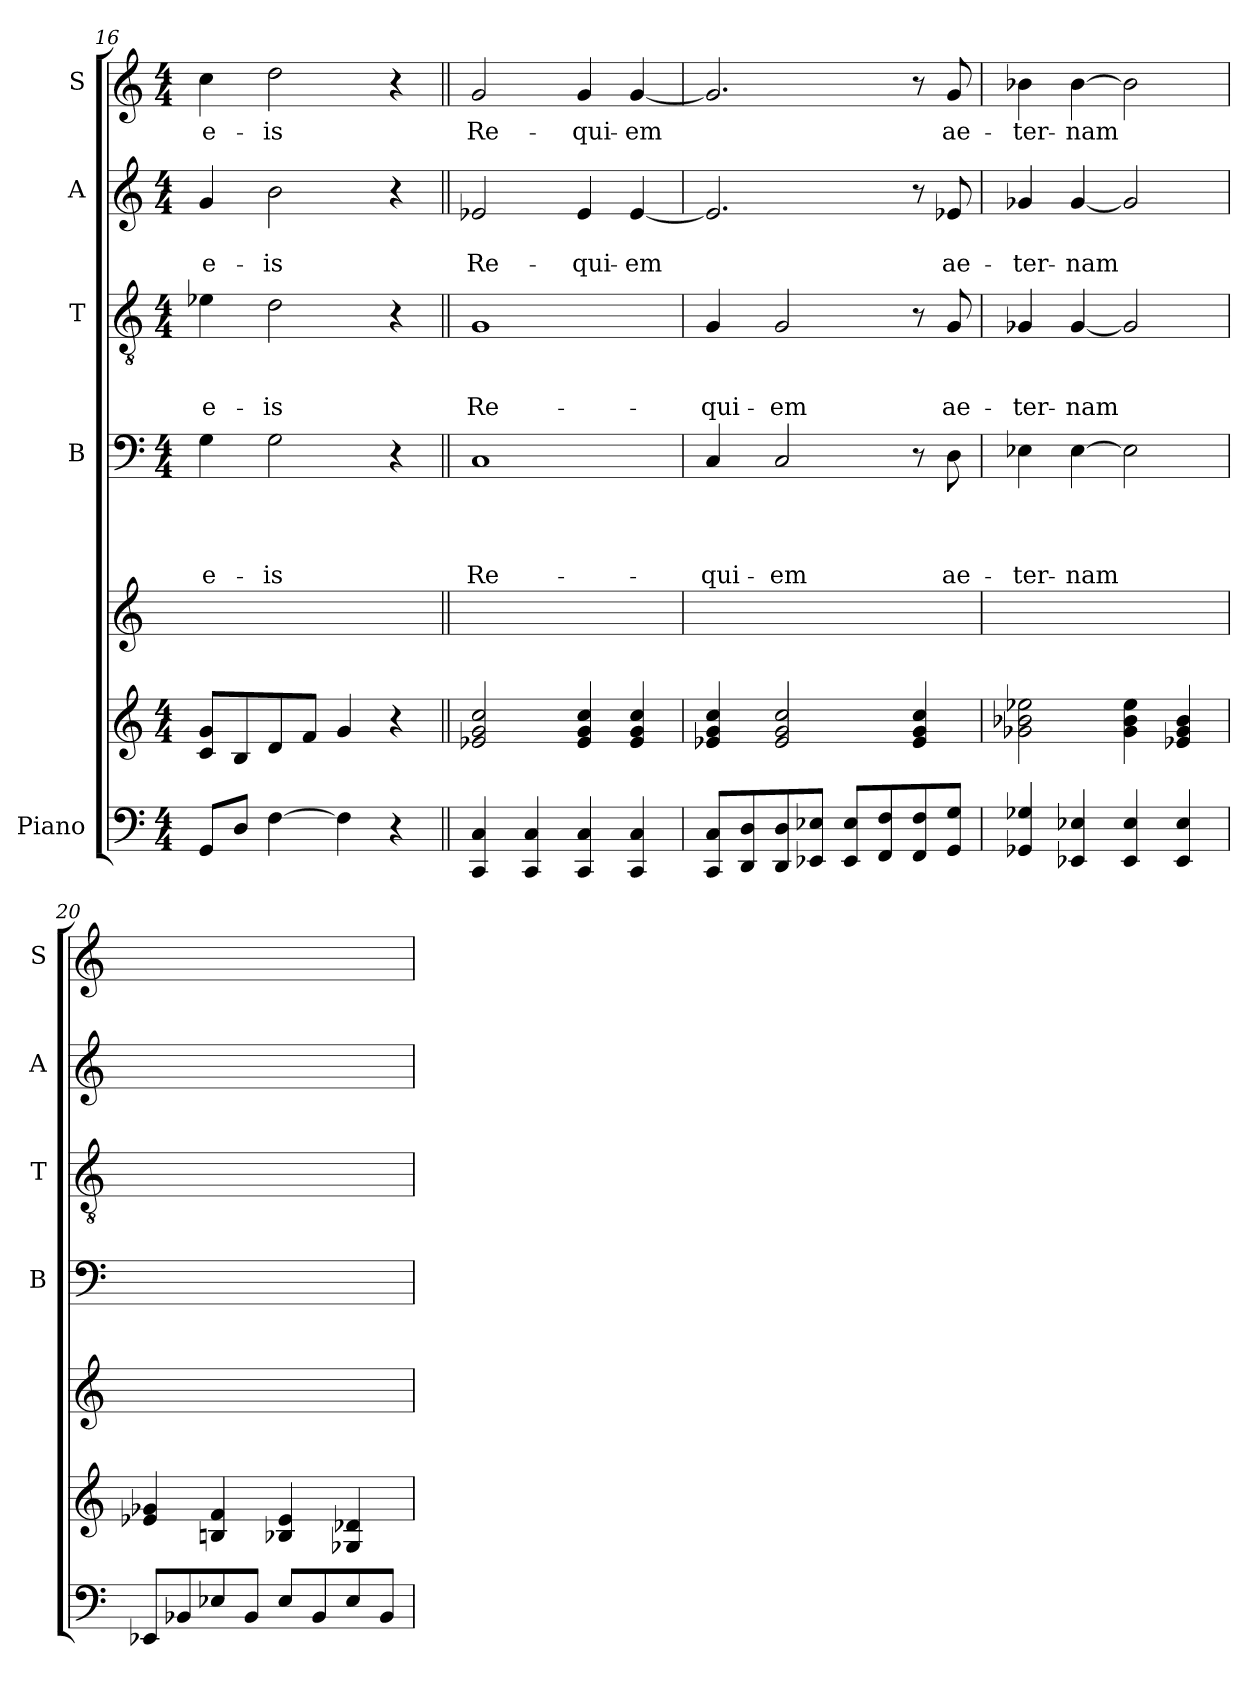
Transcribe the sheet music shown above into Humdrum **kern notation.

**kern	**kern	**kern	**kern	**text	**text	**text	**text	**kern	**text	**text	**text	**kern	**text	**text	**kern	**text
*part6	*part6	*part5	*part4	*part4	*part4	*part4	*part4	*part3	*part3	*part3	*part3	*part2	*part2	*part2	*part1	*part1
*staff7	*staff6	*staff5	*staff4	*staff4	*staff4	*staff4	*staff4	*staff3	*staff3	*staff3	*staff3	*staff2	*staff2	*staff2	*staff1	*staff1
*I"Piano	*	*	*I"B	*	*	*	*	*I"T	*	*	*	*I"A	*	*	*I"S	*
*	*	*	*I'B	*	*	*	*	*I'T	*	*	*	*I'A	*	*	*I'S	*
*clefF4	*clefG2	*clefG2	*clefF4	*	*	*	*	*clefGv2	*	*	*	*clefG2	*	*	*clefG2	*
*k[]	*k[]	*k[]	*k[]	*	*	*	*	*k[]	*	*	*	*k[]	*	*	*k[]	*
*a:	*a:	*a:	*a:	*	*	*	*	*a:	*	*	*	*a:	*	*	*a:	*
*M4/4	*M4/4	*	*M4/4	*	*	*	*	*M4/4	*	*	*	*M4/4	*	*	*M4/4	*
=16	=16	=16	=16	=16	=16	=16	=16	=16	=16	=16	=16	=16	=16	=16	=16	=16
!	!	!	!	!	!	!	!LO:LY:b	!	!	!	!LO:LY:b	!	!	!LO:LY:b	!	!LO:LY:b
8GG/L	8c/ 8g/L	1ryy	4G\	.	.	.	e-	4e-X\	.	.	e-	4g/	.	e-	4cc\	e-
8D/J	8B/	.	.	.	.	.	.	.	.	.	.	.	.	.	.	.
!	!	!	!	!	!	!	!LO:LY:b	!	!	!	!LO:LY:b	!	!	!LO:LY:b	!	!LO:LY:b
[4F\	8d/	.	2G\	.	.	.	-is	2d\	.	.	-is	2b\	.	-is	2dd\	-is
.	8f/J	.	.	.	.	.	.	.	.	.	.	.	.	.	.	.
4F\]	4g/	.	.	.	.	.	.	.	.	.	.	.	.	.	.	.
4r	4r	.	4r	.	.	.	.	4r	.	.	.	4r	.	.	4r	.
!!LO:LB:g=z
=17||	=17||	=17||	=17||	=17||	=17||	=17||	=17||	=17||	=17||	=17||	=17||	=17||	=17||	=17||	=17||	=17||
!	!	!	!	!	!	!	!LO:LY:b	!	!	!	!LO:LY:b	!	!	!LO:LY:b	!	!LO:LY:b
4CC/ 4C/	2e-X/ 2g/ 2cc/	1ryy	1C	.	.	.	Re-	1G	.	.	Re-	2e-X/	.	Re-	2g/	Re-
4CC/ 4C/	.	.	.	.	.	.	.	.	.	.	.	.	.	.	.	.
!	!	!	!	!	!	!	!	!	!	!	!	!	!	!LO:LY:b	!	!LO:LY:b
4CC/ 4C/	4e-/ 4g/ 4cc/	.	.	.	.	.	.	.	.	.	.	4e-/	.	-qui-	4g/	-qui-
!	!	!	!	!	!	!	!	!	!	!	!	!	!	!LO:LY:b	!	!LO:LY:b
4CC/ 4C/	4e-/ 4g/ 4cc/	.	.	.	.	.	.	.	.	.	.	[4e-/	.	-em	[4g/	-em
=18	=18	=18	=18	=18	=18	=18	=18	=18	=18	=18	=18	=18	=18	=18	=18	=18
!	!	!	!	!	!	!	!LO:LY:b	!	!	!	!LO:LY:b	!	!	!	!	!
8CC/ 8C/L	4e-X/ 4g/ 4cc/	1ryy	4C/	.	.	.	-qui-	4G/	.	.	-qui-	2.e-/]	.	.	2.g/]	.
8DD/ 8D/	.	.	.	.	.	.	.	.	.	.	.	.	.	.	.	.
!	!	!	!	!	!	!	!LO:LY:b	!	!	!	!LO:LY:b	!	!	!	!	!
8DD/ 8D/	2e-/ 2g/ 2cc/	.	2C/	.	.	.	-em	2G/	.	.	-em	.	.	.	.	.
8EE-X/ 8E-X/J	.	.	.	.	.	.	.	.	.	.	.	.	.	.	.	.
8EE-/ 8E-/L	.	.	.	.	.	.	.	.	.	.	.	.	.	.	.	.
8FF/ 8F/	.	.	.	.	.	.	.	.	.	.	.	.	.	.	.	.
8FF/ 8F/	4e-/ 4g/ 4cc/	.	8r	.	.	.	.	8r	.	.	.	8r	.	.	8r	.
!	!	!	!	!	!	!	!LO:LY:b	!	!	!	!LO:LY:b	!	!	!LO:LY:b	!	!LO:LY:b
8GG/ 8G/J	.	.	8D\	.	.	.	ae-	8G/	.	.	ae-	8e-X/	.	ae-	8g/	ae-
=19	=19	=19	=19	=19	=19	=19	=19	=19	=19	=19	=19	=19	=19	=19	=19	=19
!	!	!	!	!	!	!	!LO:LY:b	!	!	!	!LO:LY:b	!	!	!LO:LY:b	!	!LO:LY:b
4GG-X/ 4G-X/	2g-X\ 2b-X\ 2ee-X\	1ryy	4E-X\	.	.	.	-ter-	4G-X/	.	.	-ter-	4g-X/	.	-ter-	4b-X\	-ter-
!	!	!	!	!	!	!	!LO:LY:b	!	!	!	!LO:LY:b	!	!	!LO:LY:b	!	!LO:LY:b
4EE-X/ 4E-X/	.	.	[4E-\	.	.	.	-nam	[4G-/	.	.	-nam	[4g-/	.	-nam	[4b-\	-nam
4EE-/ 4E-/	4g-\ 4b-\ 4ee-\	.	2E-\]	.	.	.	.	2G-/]	.	.	.	2g-/]	.	.	2b-\]	.
4EE-/ 4E-/	4e-X/ 4g-/ 4b-/	.	.	.	.	.	.	.	.	.	.	.	.	.	.	.
=20	=20	=20	=20	=20	=20	=20	=20	=20	=20	=20	=20	=20	=20	=20	=20	=20
8EE-X/L	4e-X/ 4g-X/	1ryy	1ryy	.	.	.	.	1ryy	.	.	.	1ryy	.	.	1ryy	.
8BB-X/	.	.	.	.	.	.	.	.	.	.	.	.	.	.	.	.
8E-X/	4Bni/ 4f/	.	.	.	.	.	.	.	.	.	.	.	.	.	.	.
8BB-/J	.	.	.	.	.	.	.	.	.	.	.	.	.	.	.	.
8E-/L	4B-X/ 4e-/	.	.	.	.	.	.	.	.	.	.	.	.	.	.	.
8BB-/	.	.	.	.	.	.	.	.	.	.	.	.	.	.	.	.
8E-/	4G-X/ 4d-X/	.	.	.	.	.	.	.	.	.	.	.	.	.	.	.
8BB-/J	.	.	.	.	.	.	.	.	.	.	.	.	.	.	.	.
=	=	=	=	=	=	=	=	=	=	=	=	=	=	=	=	=
*-	*-	*-	*-	*-	*-	*-	*-	*-	*-	*-	*-	*-	*-	*-	*-	*-
